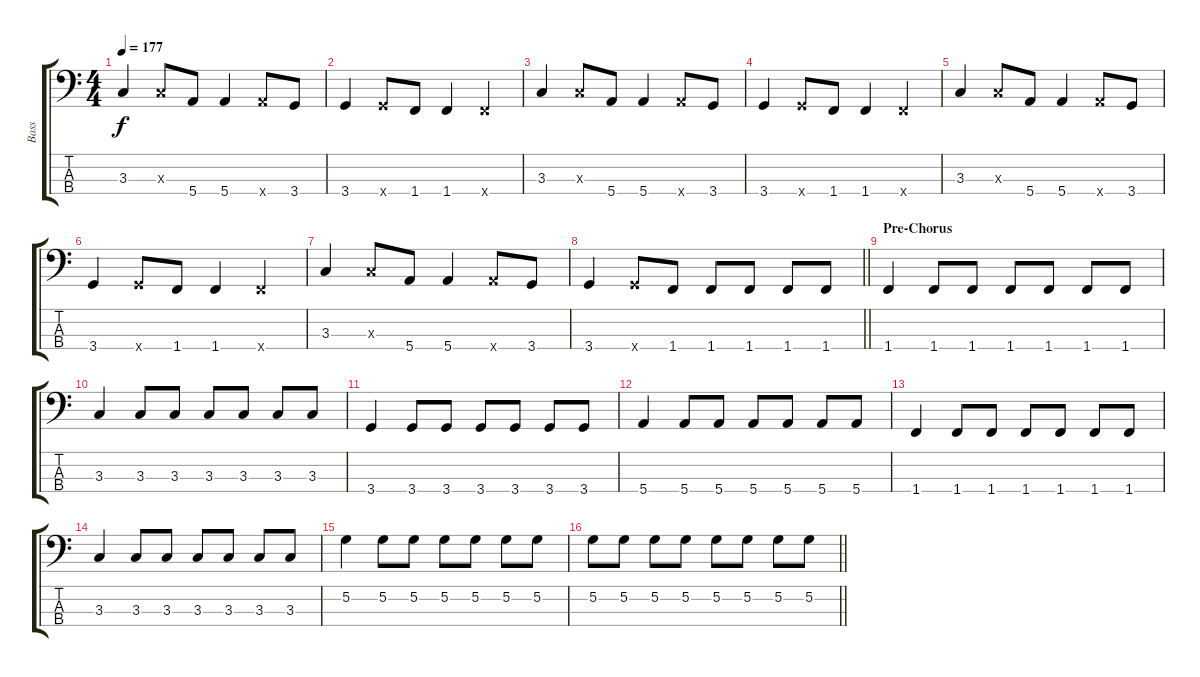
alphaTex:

\track ("Bass" "Bass") {instrument electricbasspick}
\staff {score tabs}
\tuning (G2 D2 A1 E1) {hide}
\ts (4 4)
\tempo 177
\clef f4
\ks c
3.3.4{dy f} 3.3{x}.8 5.4.8 5.4.4 5.4{x}.8 3.4.8 |
3.4.4 3.4{x}.8 1.4.8 1.4.4 1.4{x}.4 |
3.3.4 3.3{x}.8 5.4.8 5.4.4 5.4{x}.8 3.4.8 |
3.4.4 3.4{x}.8 1.4.8 1.4.4 1.4{x}.4 |
3.3.4 3.3{x}.8 5.4.8 5.4.4 5.4{x}.8 3.4.8 |
3.4.4 3.4{x}.8 1.4.8 1.4.4 1.4{x}.4 |
3.3.4 3.3{x}.8 5.4.8 5.4.4 5.4{x}.8 3.4.8 |
\barLineRight lightlight
3.4.4 3.4{x}.8 1.4.8 1.4.8 1.4.8 1.4.8 1.4.8 |
\section ("" "Pre-Chorus")
1.4.4 1.4.8 1.4.8 1.4.8 1.4.8 1.4.8 1.4.8 |
3.3.4 3.3.8 3.3.8 3.3.8 3.3.8 3.3.8 3.3.8 |
3.4.4 3.4.8 3.4.8 3.4.8 3.4.8 3.4.8 3.4.8 |
5.4.4 5.4.8 5.4.8 5.4.8 5.4.8 5.4.8 5.4.8 |
1.4.4 1.4.8 1.4.8 1.4.8 1.4.8 1.4.8 1.4.8 |
3.3.4 3.3.8 3.3.8 3.3.8 3.3.8 3.3.8 3.3.8 |
5.2.4 5.2.8 5.2.8 5.2.8 5.2.8 5.2.8 5.2.8 |
\barLineRight lightlight
5.2.8 5.2.8 5.2.8 5.2.8 5.2.8 5.2.8 5.2.8 5.2.8
